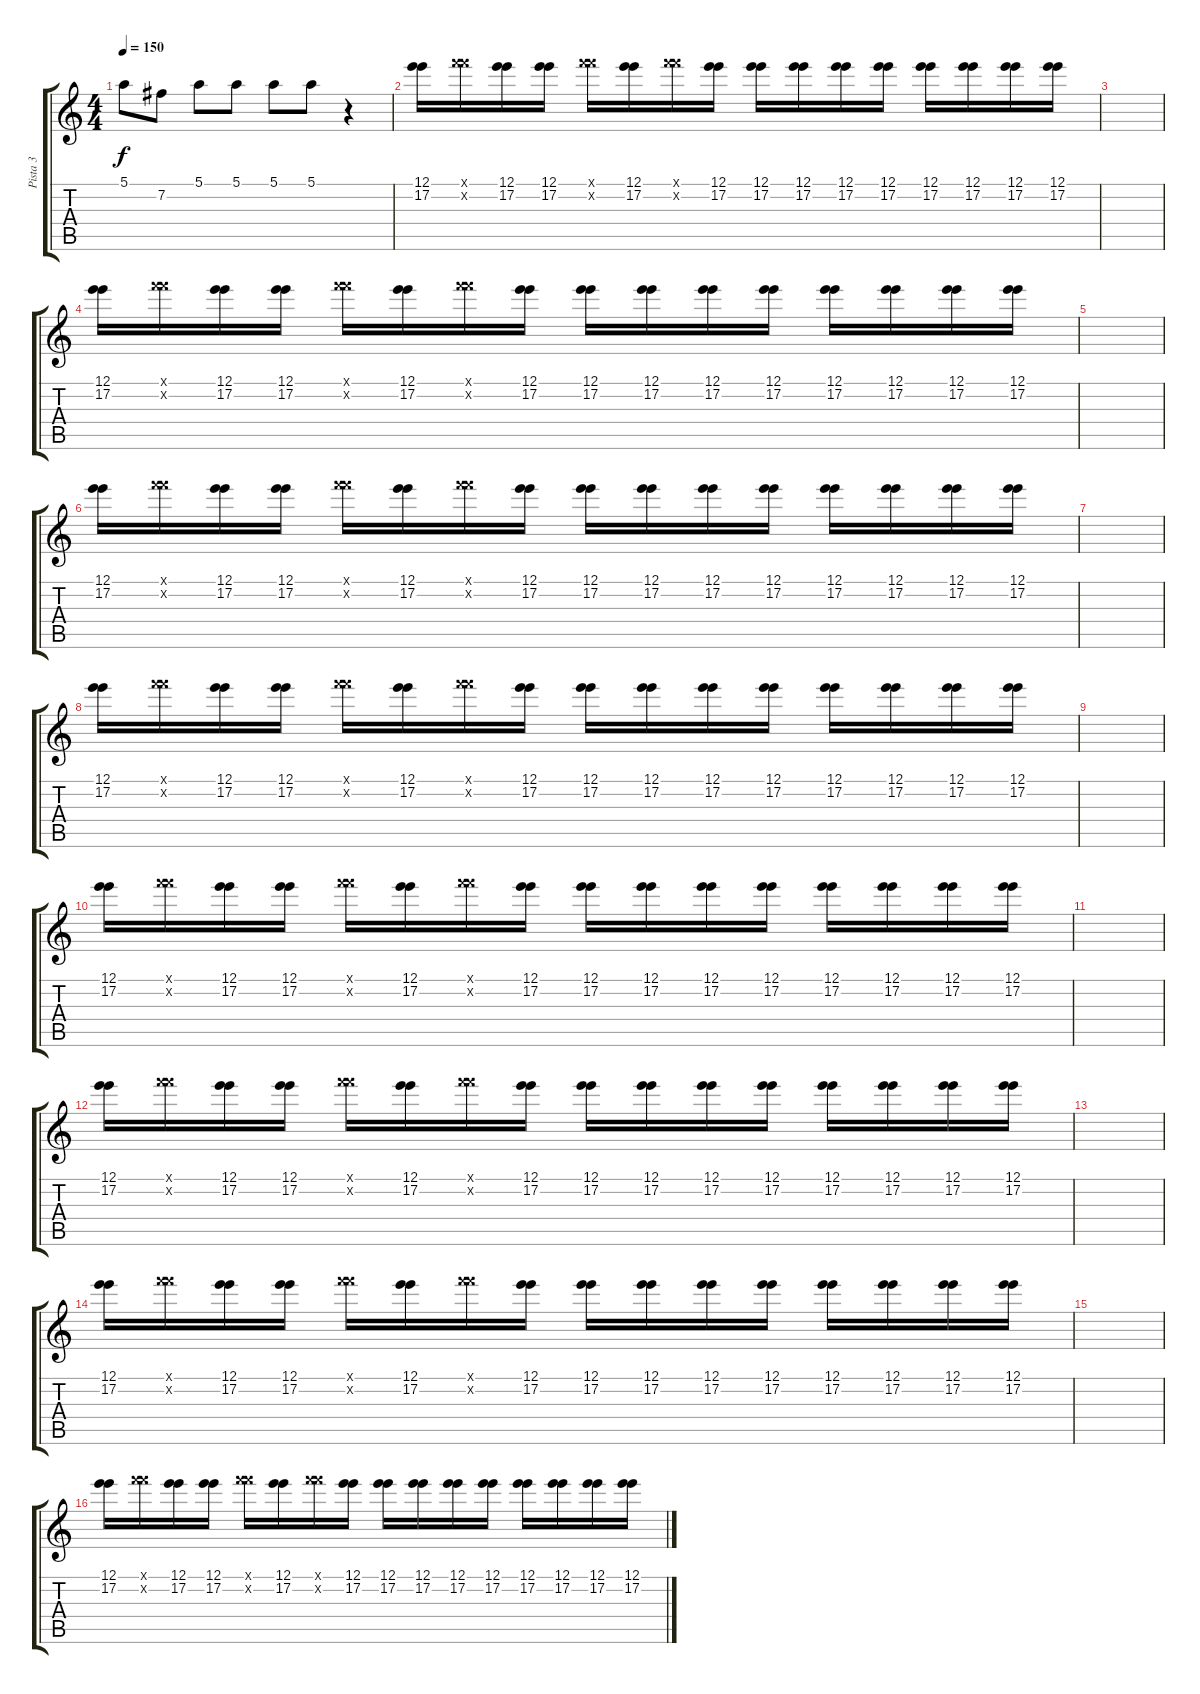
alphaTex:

\track ("Pista 3" "Pista 3") {instrument distortionguitar}
\staff {score tabs}
\tuning (E4 B3 G3 D3 A2 E2) {hide}
\ts (4 4)
\tempo 150
\clef g2
\ks c
5.1.8{dy f} 7.2.8 5.1.8 5.1.8 5.1.8 5.1.8 r.4 |
(12.1 17.2).16 (13.1{x} 18.2{x}).16 (12.1 17.2).16 (12.1 17.2).16 (13.1{x} 18.2{x}).16 (12.1 17.2).16 (13.1{x} 18.2{x}).16 (12.1 17.2).16 (12.1 17.2).16 (12.1 17.2).16 (12.1 17.2).16 (12.1 17.2).16 (12.1 17.2).16 (12.1 17.2).16 (12.1 17.2).16 (12.1 17.2).16 |
|
(12.1 17.2).16 (13.1{x} 18.2{x}).16 (12.1 17.2).16 (12.1 17.2).16 (13.1{x} 18.2{x}).16 (12.1 17.2).16 (13.1{x} 18.2{x}).16 (12.1 17.2).16 (12.1 17.2).16 (12.1 17.2).16 (12.1 17.2).16 (12.1 17.2).16 (12.1 17.2).16 (12.1 17.2).16 (12.1 17.2).16 (12.1 17.2).16 |
|
(12.1 17.2).16 (13.1{x} 18.2{x}).16 (12.1 17.2).16 (12.1 17.2).16 (13.1{x} 18.2{x}).16 (12.1 17.2).16 (13.1{x} 18.2{x}).16 (12.1 17.2).16 (12.1 17.2).16 (12.1 17.2).16 (12.1 17.2).16 (12.1 17.2).16 (12.1 17.2).16 (12.1 17.2).16 (12.1 17.2).16 (12.1 17.2).16 |
|
(12.1 17.2).16 (13.1{x} 18.2{x}).16 (12.1 17.2).16 (12.1 17.2).16 (13.1{x} 18.2{x}).16 (12.1 17.2).16 (13.1{x} 18.2{x}).16 (12.1 17.2).16 (12.1 17.2).16 (12.1 17.2).16 (12.1 17.2).16 (12.1 17.2).16 (12.1 17.2).16 (12.1 17.2).16 (12.1 17.2).16 (12.1 17.2).16 |
|
(12.1 17.2).16 (13.1{x} 18.2{x}).16 (12.1 17.2).16 (12.1 17.2).16 (13.1{x} 18.2{x}).16 (12.1 17.2).16 (13.1{x} 18.2{x}).16 (12.1 17.2).16 (12.1 17.2).16 (12.1 17.2).16 (12.1 17.2).16 (12.1 17.2).16 (12.1 17.2).16 (12.1 17.2).16 (12.1 17.2).16 (12.1 17.2).16 |
|
(12.1 17.2).16 (13.1{x} 18.2{x}).16 (12.1 17.2).16 (12.1 17.2).16 (13.1{x} 18.2{x}).16 (12.1 17.2).16 (13.1{x} 18.2{x}).16 (12.1 17.2).16 (12.1 17.2).16 (12.1 17.2).16 (12.1 17.2).16 (12.1 17.2).16 (12.1 17.2).16 (12.1 17.2).16 (12.1 17.2).16 (12.1 17.2).16 |
|
(12.1 17.2).16 (13.1{x} 18.2{x}).16 (12.1 17.2).16 (12.1 17.2).16 (13.1{x} 18.2{x}).16 (12.1 17.2).16 (13.1{x} 18.2{x}).16 (12.1 17.2).16 (12.1 17.2).16 (12.1 17.2).16 (12.1 17.2).16 (12.1 17.2).16 (12.1 17.2).16 (12.1 17.2).16 (12.1 17.2).16 (12.1 17.2).16 |
|
(12.1 17.2).16 (13.1{x} 18.2{x}).16 (12.1 17.2).16 (12.1 17.2).16 (13.1{x} 18.2{x}).16 (12.1 17.2).16 (13.1{x} 18.2{x}).16 (12.1 17.2).16 (12.1 17.2).16 (12.1 17.2).16 (12.1 17.2).16 (12.1 17.2).16 (12.1 17.2).16 (12.1 17.2).16 (12.1 17.2).16 (12.1 17.2).16
